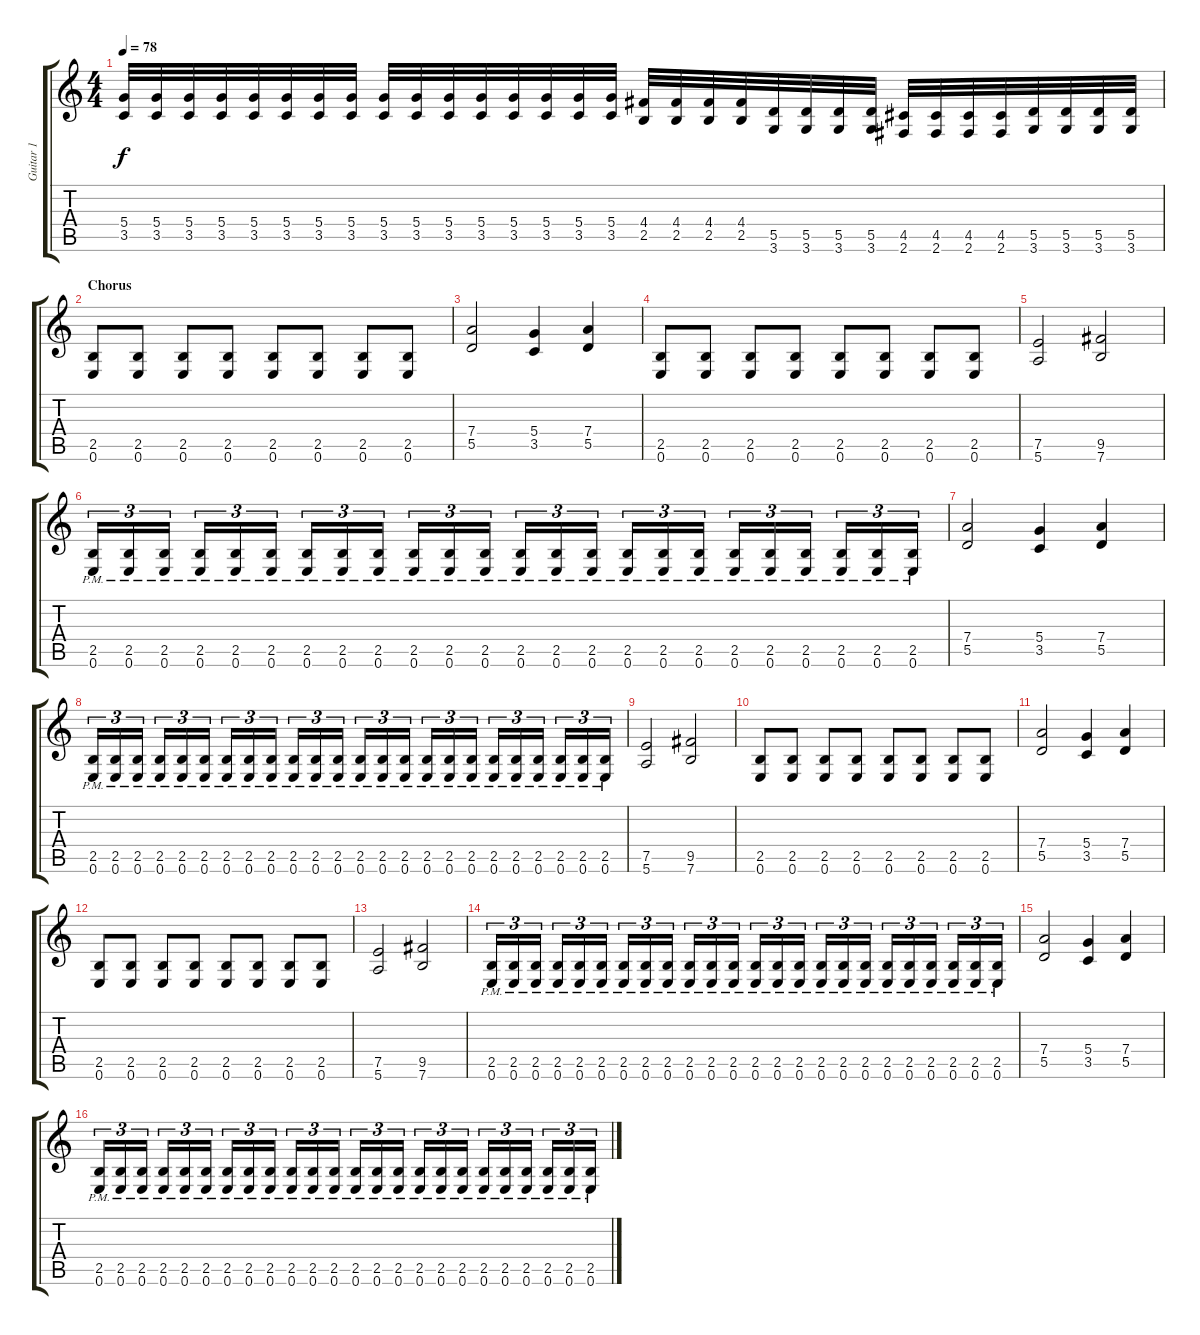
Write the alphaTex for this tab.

\track ("Guitar 1" "Guitar 1") {instrument distortionguitar}
\staff {score tabs}
\tuning (E4 B3 G3 D3 A2 E2) {hide}
\ts (4 4)
\tempo 78
\clef g2
\ks c
(5.4 3.5).32{dy f} (5.4 3.5).32 (5.4 3.5).32 (5.4 3.5).32 (5.4 3.5).32 (5.4 3.5).32 (5.4 3.5).32 (5.4 3.5).32 (5.4 3.5).32 (5.4 3.5).32 (5.4 3.5).32 (5.4 3.5).32 (5.4 3.5).32 (5.4 3.5).32 (5.4 3.5).32 (5.4 3.5).32 (4.4 2.5).32 (4.4 2.5).32 (4.4 2.5).32 (4.4 2.5).32 (5.5 3.6).32 (5.5 3.6).32 (5.5 3.6).32 (5.5 3.6).32 (4.5 2.6).32 (4.5 2.6).32 (4.5 2.6).32 (4.5 2.6).32 (5.5 3.6).32 (5.5 3.6).32 (5.5 3.6).32 (5.5 3.6).32 |
\section ("" "Chorus")
(2.5 0.6).8 (2.5 0.6).8 (2.5 0.6).8 (2.5 0.6).8 (2.5 0.6).8 (2.5 0.6).8 (2.5 0.6).8 (2.5 0.6).8 |
(7.4 5.5).2 (5.4 3.5).4 (7.4 5.5).4 |
(2.5 0.6).8 (2.5 0.6).8 (2.5 0.6).8 (2.5 0.6).8 (2.5 0.6).8 (2.5 0.6).8 (2.5 0.6).8 (2.5 0.6).8 |
(7.5 5.6).2 (9.5 7.6).2 |
(2.5{pm} 0.6).16{tu (3 2)} (2.5{pm} 0.6).16{tu (3 2)} (2.5{pm} 0.6).16{tu (3 2)} (2.5{pm} 0.6).16{tu (3 2)} (2.5{pm} 0.6).16{tu (3 2)} (2.5{pm} 0.6).16{tu (3 2)} (2.5{pm} 0.6).16{tu (3 2)} (2.5{pm} 0.6).16{tu (3 2)} (2.5{pm} 0.6).16{tu (3 2)} (2.5{pm} 0.6).16{tu (3 2)} (2.5{pm} 0.6).16{tu (3 2)} (2.5{pm} 0.6).16{tu (3 2)} (2.5{pm} 0.6).16{tu (3 2)} (2.5{pm} 0.6).16{tu (3 2)} (2.5{pm} 0.6).16{tu (3 2)} (2.5{pm} 0.6).16{tu (3 2)} (2.5{pm} 0.6).16{tu (3 2)} (2.5{pm} 0.6).16{tu (3 2)} (2.5{pm} 0.6).16{tu (3 2)} (2.5{pm} 0.6).16{tu (3 2)} (2.5{pm} 0.6).16{tu (3 2)} (2.5{pm} 0.6).16{tu (3 2)} (2.5{pm} 0.6).16{tu (3 2)} (2.5{pm} 0.6).16{tu (3 2)} |
(7.4 5.5).2 (5.4 3.5).4 (7.4 5.5).4 |
(2.5{pm} 0.6).16{tu (3 2)} (2.5{pm} 0.6).16{tu (3 2)} (2.5{pm} 0.6).16{tu (3 2)} (2.5{pm} 0.6).16{tu (3 2)} (2.5{pm} 0.6).16{tu (3 2)} (2.5{pm} 0.6).16{tu (3 2)} (2.5{pm} 0.6).16{tu (3 2)} (2.5{pm} 0.6).16{tu (3 2)} (2.5{pm} 0.6).16{tu (3 2)} (2.5{pm} 0.6).16{tu (3 2)} (2.5{pm} 0.6).16{tu (3 2)} (2.5{pm} 0.6).16{tu (3 2)} (2.5{pm} 0.6).16{tu (3 2)} (2.5{pm} 0.6).16{tu (3 2)} (2.5{pm} 0.6).16{tu (3 2)} (2.5{pm} 0.6).16{tu (3 2)} (2.5{pm} 0.6).16{tu (3 2)} (2.5{pm} 0.6).16{tu (3 2)} (2.5{pm} 0.6).16{tu (3 2)} (2.5{pm} 0.6).16{tu (3 2)} (2.5{pm} 0.6).16{tu (3 2)} (2.5{pm} 0.6).16{tu (3 2)} (2.5{pm} 0.6).16{tu (3 2)} (2.5{pm} 0.6).16{tu (3 2)} |
(7.5 5.6).2 (9.5 7.6).2 |
(2.5 0.6).8 (2.5 0.6).8 (2.5 0.6).8 (2.5 0.6).8 (2.5 0.6).8 (2.5 0.6).8 (2.5 0.6).8 (2.5 0.6).8 |
(7.4 5.5).2 (5.4 3.5).4 (7.4 5.5).4 |
(2.5 0.6).8 (2.5 0.6).8 (2.5 0.6).8 (2.5 0.6).8 (2.5 0.6).8 (2.5 0.6).8 (2.5 0.6).8 (2.5 0.6).8 |
(7.5 5.6).2 (9.5 7.6).2 |
(2.5{pm} 0.6).16{tu (3 2)} (2.5{pm} 0.6).16{tu (3 2)} (2.5{pm} 0.6).16{tu (3 2)} (2.5{pm} 0.6).16{tu (3 2)} (2.5{pm} 0.6).16{tu (3 2)} (2.5{pm} 0.6).16{tu (3 2)} (2.5{pm} 0.6).16{tu (3 2)} (2.5{pm} 0.6).16{tu (3 2)} (2.5{pm} 0.6).16{tu (3 2)} (2.5{pm} 0.6).16{tu (3 2)} (2.5{pm} 0.6).16{tu (3 2)} (2.5{pm} 0.6).16{tu (3 2)} (2.5{pm} 0.6).16{tu (3 2)} (2.5{pm} 0.6).16{tu (3 2)} (2.5{pm} 0.6).16{tu (3 2)} (2.5{pm} 0.6).16{tu (3 2)} (2.5{pm} 0.6).16{tu (3 2)} (2.5{pm} 0.6).16{tu (3 2)} (2.5{pm} 0.6).16{tu (3 2)} (2.5{pm} 0.6).16{tu (3 2)} (2.5{pm} 0.6).16{tu (3 2)} (2.5{pm} 0.6).16{tu (3 2)} (2.5{pm} 0.6).16{tu (3 2)} (2.5{pm} 0.6).16{tu (3 2)} |
(7.4 5.5).2 (5.4 3.5).4 (7.4 5.5).4 |
(2.5{pm} 0.6).16{tu (3 2)} (2.5{pm} 0.6).16{tu (3 2)} (2.5{pm} 0.6).16{tu (3 2)} (2.5{pm} 0.6).16{tu (3 2)} (2.5{pm} 0.6).16{tu (3 2)} (2.5{pm} 0.6).16{tu (3 2)} (2.5{pm} 0.6).16{tu (3 2)} (2.5{pm} 0.6).16{tu (3 2)} (2.5{pm} 0.6).16{tu (3 2)} (2.5{pm} 0.6).16{tu (3 2)} (2.5{pm} 0.6).16{tu (3 2)} (2.5{pm} 0.6).16{tu (3 2)} (2.5{pm} 0.6).16{tu (3 2)} (2.5{pm} 0.6).16{tu (3 2)} (2.5{pm} 0.6).16{tu (3 2)} (2.5{pm} 0.6).16{tu (3 2)} (2.5{pm} 0.6).16{tu (3 2)} (2.5{pm} 0.6).16{tu (3 2)} (2.5{pm} 0.6).16{tu (3 2)} (2.5{pm} 0.6).16{tu (3 2)} (2.5{pm} 0.6).16{tu (3 2)} (2.5{pm} 0.6).16{tu (3 2)} (2.5{pm} 0.6).16{tu (3 2)} (2.5{pm} 0.6).16{tu (3 2)}
